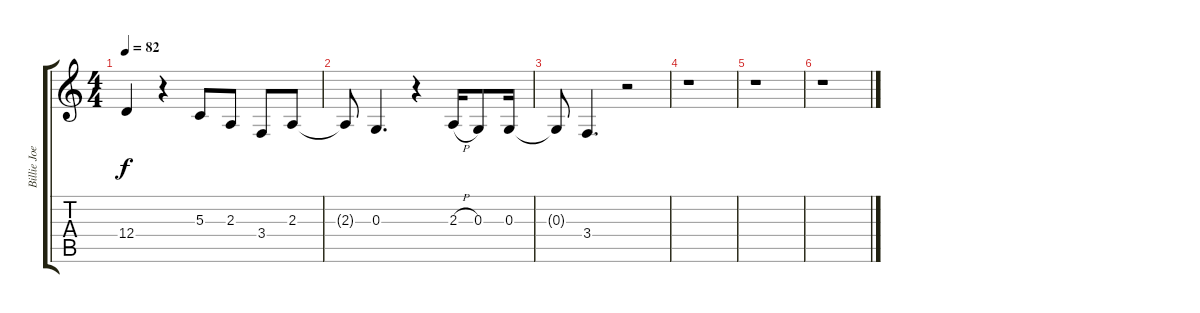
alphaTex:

\track ("Billie Joe vocals" "Billie Joe") {instrument lead2sawtooth}
\staff {score tabs}
\tuning (E4 B3 G3 D3 A2 E2) {hide}
\ts (4 4)
\tempo 82
\clef g2
\ks c
12.4{t}.4{dy f} r.4 5.3.8 2.3.8 3.4.8 2.3.8 |
2.3{t}.8 0.3.4{d} r.4 2.3{h}.16 0.3.8 0.3.16 |
0.3{t}.8 3.4.4{d} r.2 |
r.1 |
r.1 |
r.1
